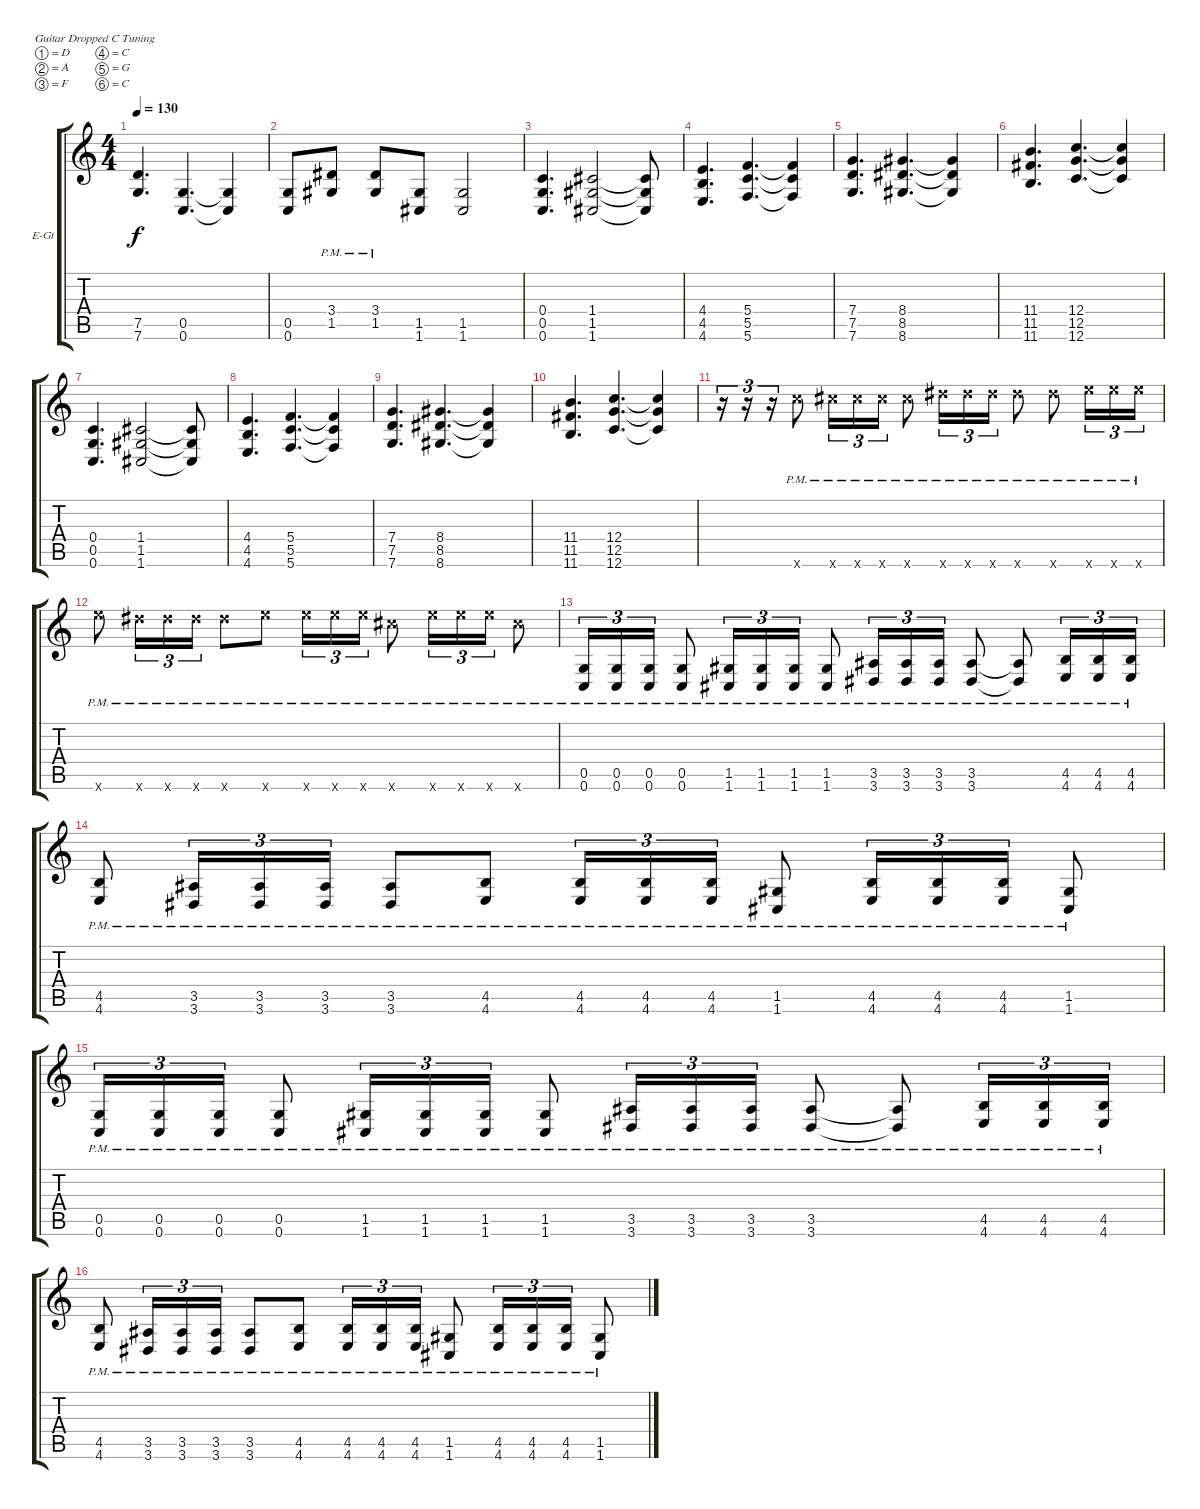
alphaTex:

\bracketExtendMode groupsimilarinstruments
\firstSystemTrackNameOrientation horizontal
\otherSystemsTrackNameOrientation horizontal
\track ("Track 1" "E-Gt") {instrument overdrivenguitar}
\staff {score tabs}
\tuning (D4 A3 F3 C3 G2 C2)
\ts (4 4)
\tempo 130
\clef g2
\ks c
(7.5 7.6).4{d dy f} (0.5 0.6).4{d} (0.5{t} 0.6{t}).4 |
(0.5 0.6).8 (3.4{pm} 1.5{pm}).8 (3.4{pm} 1.5{pm}).8 (1.5 1.6).8 (1.5 1.6).2 |
(0.6 0.5 0.4).4{d} (1.6 1.5 1.4).2 (1.6{t} 1.5{t} 1.4{t}).8 |
(4.6 4.5 4.4).4{d} (5.4 5.5 5.6).4{d} (5.4{t} 5.5{t} 5.6{t}).4 |
(7.6 7.4 7.5).4{d} (8.6 8.5 8.4).4{d} (8.6{t} 8.4{t} 8.5{t}).4 |
(11.6 11.4 11.5).4{d} (12.6 12.5 12.4).4{d} (12.4{t} 12.5{t} 12.6{t}).4 |
(0.6 0.5 0.4).4{d} (1.6 1.5 1.4).2 (1.6{t} 1.5{t} 1.4{t}).8 |
(4.6 4.5 4.4).4{d} (5.4 5.5 5.6).4{d} (5.4{t} 5.5{t} 5.6{t}).4 |
(7.6 7.4 7.5).4{d} (8.6 8.5 8.4).4{d} (8.6{t} 8.4{t} 8.5{t}).4 |
\scale
0.556108 (11.6 11.4 11.5).4{d} (12.6 12.5 12.4).4{d} (12.4{t} 12.5{t} 12.6{t}).4 |
r.16{tu (3 2)} r.16{tu (3 2)} r.16{tu (3 2)} 24.6{pm x}.8 25.6{pm x}.16{tu (3 2)} 25.6{pm x}.16{tu (3 2)} 25.6{pm x}.16{tu (3 2)} 25.6{pm x}.8 27.6{pm x}.16{tu (3 2)} 27.6{pm x}.16{tu (3 2)} 27.6{pm x}.16{tu (3 2)} 27.6{pm x}.8 27.6{pm x}.8 28.6{pm x}.16{tu (3 2)} 28.6{pm x}.16{tu (3 2)} 28.6{pm x}.16{tu (3 2)} |
28.6{pm x}.8 27.6{pm x}.16{tu (3 2)} 27.6{pm x}.16{tu (3 2)} 27.6{pm x}.16{tu (3 2)} 27.6{pm x}.8 28.6{pm x}.8 28.6{pm x}.16{tu (3 2)} 28.6{pm x}.16{tu (3 2)} 28.6{pm x}.16{tu (3 2)} 25.6{pm x}.8 28.6{pm x}.16{tu (3 2)} 28.6{pm x}.16{tu (3 2)} 28.6{pm x}.16{tu (3 2)} 25.6{pm x}.8 |
(0.6{pm} 0.5{pm}).16{tu (3 2)} (0.6{pm} 0.5{pm}).16{tu (3 2)} (0.6{pm} 0.5{pm}).16{tu (3 2)} (0.6{pm} 0.5{pm}).8 (1.6{pm} 1.5{pm}).16{tu (3 2)} (1.6{pm} 1.5{pm}).16{tu (3 2)} (1.6{pm} 1.5{pm}).16{tu (3 2)} (1.6{pm} 1.5{pm}).8 (3.6{pm} 3.5{pm}).16{tu (3 2)} (3.6{pm} 3.5{pm}).16{tu (3 2)} (3.6{pm} 3.5{pm}).16{tu (3 2)} (3.6{pm} 3.5{pm}).8 (3.5{pm t} 3.6{pm t}).8 (4.6{pm} 4.5{pm}).16{tu (3 2)} (4.6{pm} 4.5{pm}).16{tu (3 2)} (4.6{pm} 4.5{pm}).16{tu (3 2)} |
(4.6{pm} 4.5{pm}).8 (3.6{pm} 3.5{pm}).16{tu (3 2)} (3.6{pm} 3.5{pm}).16{tu (3 2)} (3.6{pm} 3.5{pm}).16{tu (3 2)} (3.6{pm} 3.5{pm}).8 (4.6{pm} 4.5{pm}).8 (4.6{pm} 4.5{pm}).16{tu (3 2)} (4.6{pm} 4.5{pm}).16{tu (3 2)} (4.6{pm} 4.5{pm}).16{tu (3 2)} (1.6{pm} 1.5{pm}).8 (4.6{pm} 4.5{pm}).16{tu (3 2)} (4.6{pm} 4.5{pm}).16{tu (3 2)} (4.6{pm} 4.5{pm}).16{tu (3 2)} (1.6{pm} 1.5{pm}).8 |
(0.6{pm} 0.5{pm}).16{tu (3 2)} (0.6{pm} 0.5{pm}).16{tu (3 2)} (0.6{pm} 0.5{pm}).16{tu (3 2)} (0.6{pm} 0.5{pm}).8 (1.6{pm} 1.5{pm}).16{tu (3 2)} (1.6{pm} 1.5{pm}).16{tu (3 2)} (1.6{pm} 1.5{pm}).16{tu (3 2)} (1.6{pm} 1.5{pm}).8 (3.6{pm} 3.5{pm}).16{tu (3 2)} (3.6{pm} 3.5{pm}).16{tu (3 2)} (3.6{pm} 3.5{pm}).16{tu (3 2)} (3.6{pm} 3.5{pm}).8 (3.5{pm t} 3.6{pm t}).8 (4.6{pm} 4.5{pm}).16{tu (3 2)} (4.6{pm} 4.5{pm}).16{tu (3 2)} (4.6{pm} 4.5{pm}).16{tu (3 2)} |
(4.6{pm} 4.5{pm}).8 (3.6{pm} 3.5{pm}).16{tu (3 2)} (3.6{pm} 3.5{pm}).16{tu (3 2)} (3.6{pm} 3.5{pm}).16{tu (3 2)} (3.6{pm} 3.5{pm}).8 (4.6{pm} 4.5{pm}).8 (4.6{pm} 4.5{pm}).16{tu (3 2)} (4.6{pm} 4.5{pm}).16{tu (3 2)} (4.6{pm} 4.5{pm}).16{tu (3 2)} (1.6{pm} 1.5{pm}).8 (4.6{pm} 4.5{pm}).16{tu (3 2)} (4.6{pm} 4.5{pm}).16{tu (3 2)} (4.6{pm} 4.5{pm}).16{tu (3 2)} (1.6{pm} 1.5{pm}).8
